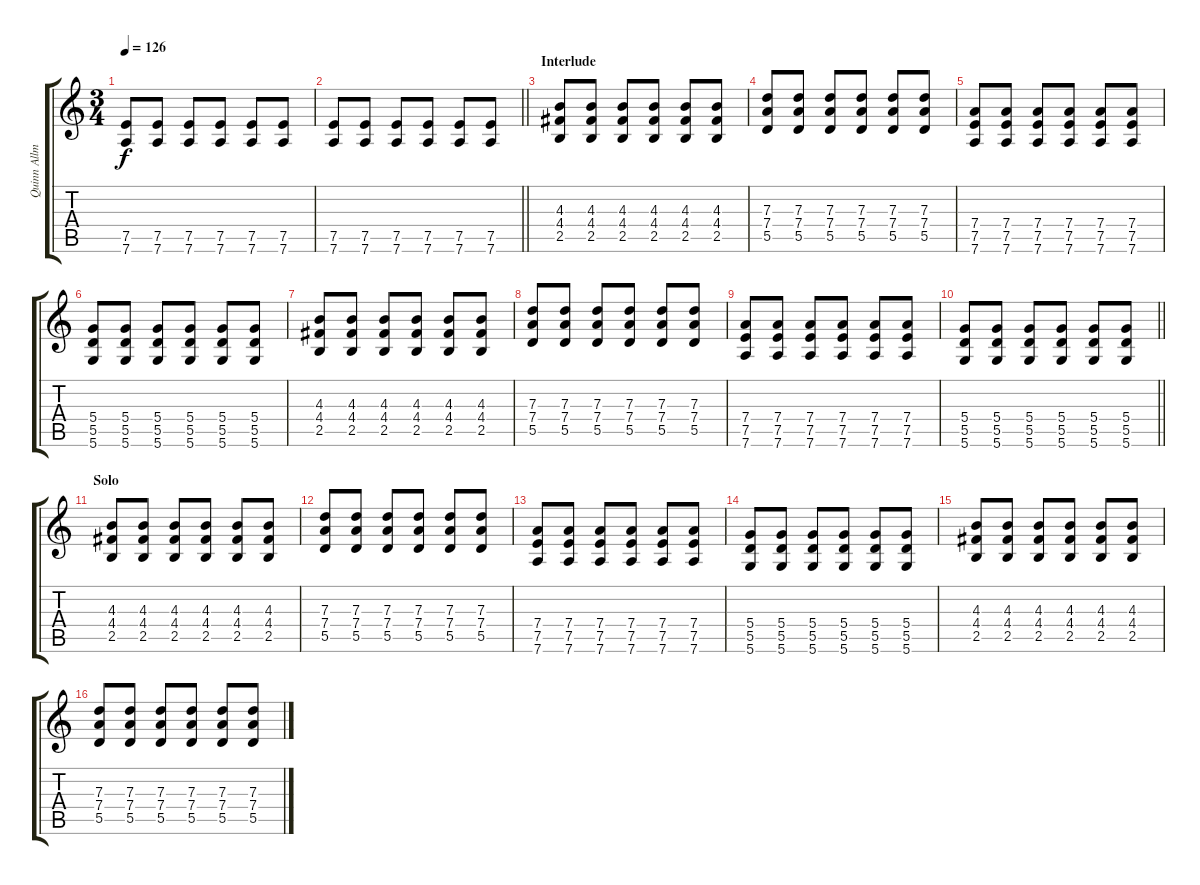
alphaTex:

\track ("Quinn Allman [Rythm Guitar]" "Quinn Allm") {instrument acousticguitarsteel}
\staff {score tabs}
\tuning (E4 B3 G3 D3 A2 D2) {hide}
\ts (3 4)
\tempo 126
\clef g2
\ks c
(7.5 7.6).8{dy f} (7.5 7.6).8 (7.5 7.6).8 (7.5 7.6).8 (7.5 7.6).8 (7.5 7.6).8 |
\barLineRight lightlight
(7.5 7.6).8 (7.5 7.6).8 (7.5 7.6).8 (7.5 7.6).8 (7.5 7.6).8 (7.5 7.6).8 |
\section ("" "Interlude")
(4.3 4.4 2.5).8{instrument acousticguitarsteel} (4.3 4.4 2.5).8 (4.3 4.4 2.5).8 (4.3 4.4 2.5).8 (4.3 4.4 2.5).8 (4.3 4.4 2.5).8 |
(7.3 7.4 5.5).8 (7.3 7.4 5.5).8 (7.3 7.4 5.5).8 (7.3 7.4 5.5).8 (7.3 7.4 5.5).8 (7.3 7.4 5.5).8 |
(7.4 7.5 7.6).8 (7.4 7.5 7.6).8 (7.4 7.5 7.6).8 (7.4 7.5 7.6).8 (7.4 7.5 7.6).8 (7.4 7.5 7.6).8 |
(5.4 5.5 5.6).8 (5.4 5.5 5.6).8 (5.4 5.5 5.6).8 (5.4 5.5 5.6).8 (5.4 5.5 5.6).8 (5.4 5.5 5.6).8 |
(4.3 4.4 2.5).8 (4.3 4.4 2.5).8 (4.3 4.4 2.5).8 (4.3 4.4 2.5).8 (4.3 4.4 2.5).8 (4.3 4.4 2.5).8 |
(7.3 7.4 5.5).8 (7.3 7.4 5.5).8 (7.3 7.4 5.5).8 (7.3 7.4 5.5).8 (7.3 7.4 5.5).8 (7.3 7.4 5.5).8 |
(7.4 7.5 7.6).8 (7.4 7.5 7.6).8 (7.4 7.5 7.6).8 (7.4 7.5 7.6).8 (7.4 7.5 7.6).8 (7.4 7.5 7.6).8 |
\barLineRight lightlight
(5.4 5.5 5.6).8 (5.4 5.5 5.6).8 (5.4 5.5 5.6).8 (5.4 5.5 5.6).8 (5.4 5.5 5.6).8 (5.4 5.5 5.6).8 |
\section ("" "Solo")
(4.3 4.4 2.5).8 (4.3 4.4 2.5).8 (4.3 4.4 2.5).8 (4.3 4.4 2.5).8 (4.3 4.4 2.5).8 (4.3 4.4 2.5).8 |
(7.3 7.4 5.5).8 (7.3 7.4 5.5).8 (7.3 7.4 5.5).8 (7.3 7.4 5.5).8 (7.3 7.4 5.5).8 (7.3 7.4 5.5).8 |
(7.4 7.5 7.6).8 (7.4 7.5 7.6).8 (7.4 7.5 7.6).8 (7.4 7.5 7.6).8 (7.4 7.5 7.6).8 (7.4 7.5 7.6).8 |
(5.4 5.5 5.6).8 (5.4 5.5 5.6).8 (5.4 5.5 5.6).8 (5.4 5.5 5.6).8 (5.4 5.5 5.6).8 (5.4 5.5 5.6).8 |
(4.3 4.4 2.5).8 (4.3 4.4 2.5).8 (4.3 4.4 2.5).8 (4.3 4.4 2.5).8 (4.3 4.4 2.5).8 (4.3 4.4 2.5).8 |
(7.3 7.4 5.5).8 (7.3 7.4 5.5).8 (7.3 7.4 5.5).8 (7.3 7.4 5.5).8 (7.3 7.4 5.5).8 (7.3 7.4 5.5).8
